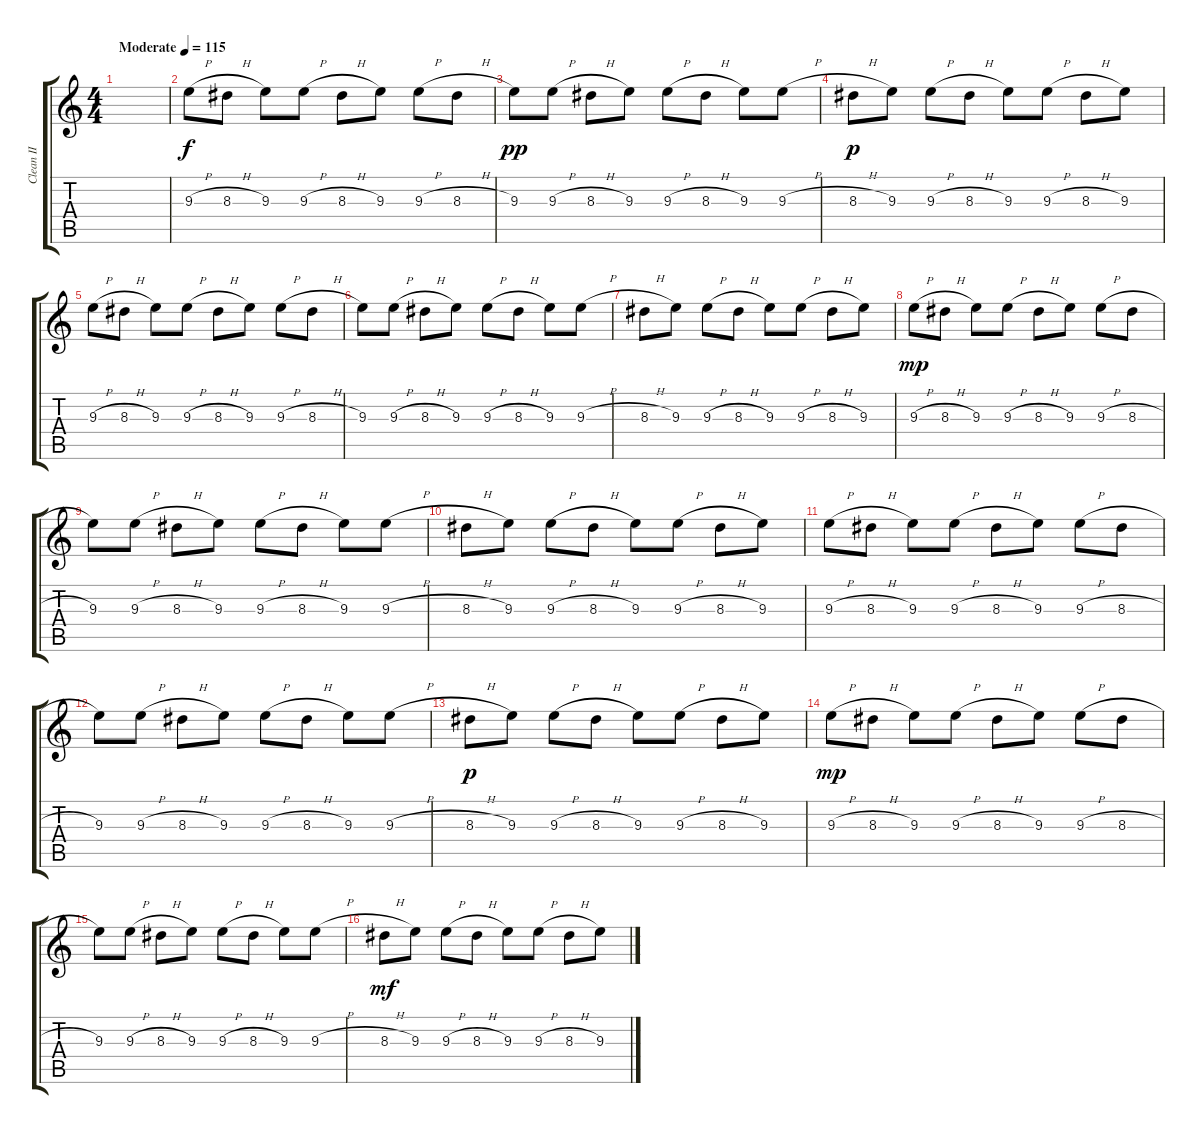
\track ("Clean II" "Clean II") {instrument electricguitarclean}
\staff {score tabs}
\tuning (E4 B3 G3 D3 A2 E2) {hide}
\ts (4 4)
\tempo (115 "Moderate")
\clef g2
\ks c
|
9.3{h}.8 8.3{h}.8 9.3.8 9.3{h}.8 8.3{h}.8 9.3.8 9.3{h}.8 8.3{h}.8 |
9.3.8{dy pp} 9.3{h}.8 8.3{h}.8 9.3.8 9.3{h}.8 8.3{h}.8 9.3.8 9.3{h}.8 |
8.3{h}.8{dy p} 9.3.8 9.3{h}.8 8.3{h}.8 9.3.8 9.3{h}.8 8.3{h}.8 9.3.8 |
9.3{h}.8 8.3{h}.8 9.3.8 9.3{h}.8 8.3{h}.8 9.3.8 9.3{h}.8 8.3{h}.8 |
9.3.8 9.3{h}.8 8.3{h}.8 9.3.8 9.3{h}.8 8.3{h}.8 9.3.8 9.3{h}.8 |
8.3{h}.8 9.3.8 9.3{h}.8 8.3{h}.8 9.3.8 9.3{h}.8 8.3{h}.8 9.3.8 |
9.3{h}.8{dy mp} 8.3{h}.8 9.3.8 9.3{h}.8 8.3{h}.8 9.3.8 9.3{h}.8 8.3{h}.8 |
9.3.8 9.3{h}.8 8.3{h}.8 9.3.8 9.3{h}.8 8.3{h}.8 9.3.8 9.3{h}.8 |
8.3{h}.8 9.3.8 9.3{h}.8 8.3{h}.8 9.3.8 9.3{h}.8 8.3{h}.8 9.3.8 |
9.3{h}.8 8.3{h}.8 9.3.8 9.3{h}.8 8.3{h}.8 9.3.8 9.3{h}.8 8.3{h}.8 |
9.3.8 9.3{h}.8 8.3{h}.8 9.3.8 9.3{h}.8 8.3{h}.8 9.3.8 9.3{h}.8 |
8.3{h}.8{dy p} 9.3.8 9.3{h}.8 8.3{h}.8 9.3.8 9.3{h}.8 8.3{h}.8 9.3.8 |
9.3{h}.8{dy mp} 8.3{h}.8 9.3.8 9.3{h}.8 8.3{h}.8 9.3.8 9.3{h}.8 8.3{h}.8 |
9.3.8 9.3{h}.8 8.3{h}.8 9.3.8 9.3{h}.8 8.3{h}.8 9.3.8 9.3{h}.8 |
8.3{h}.8{dy mf} 9.3.8 9.3{h}.8 8.3{h}.8 9.3.8 9.3{h}.8 8.3{h}.8 9.3.8
